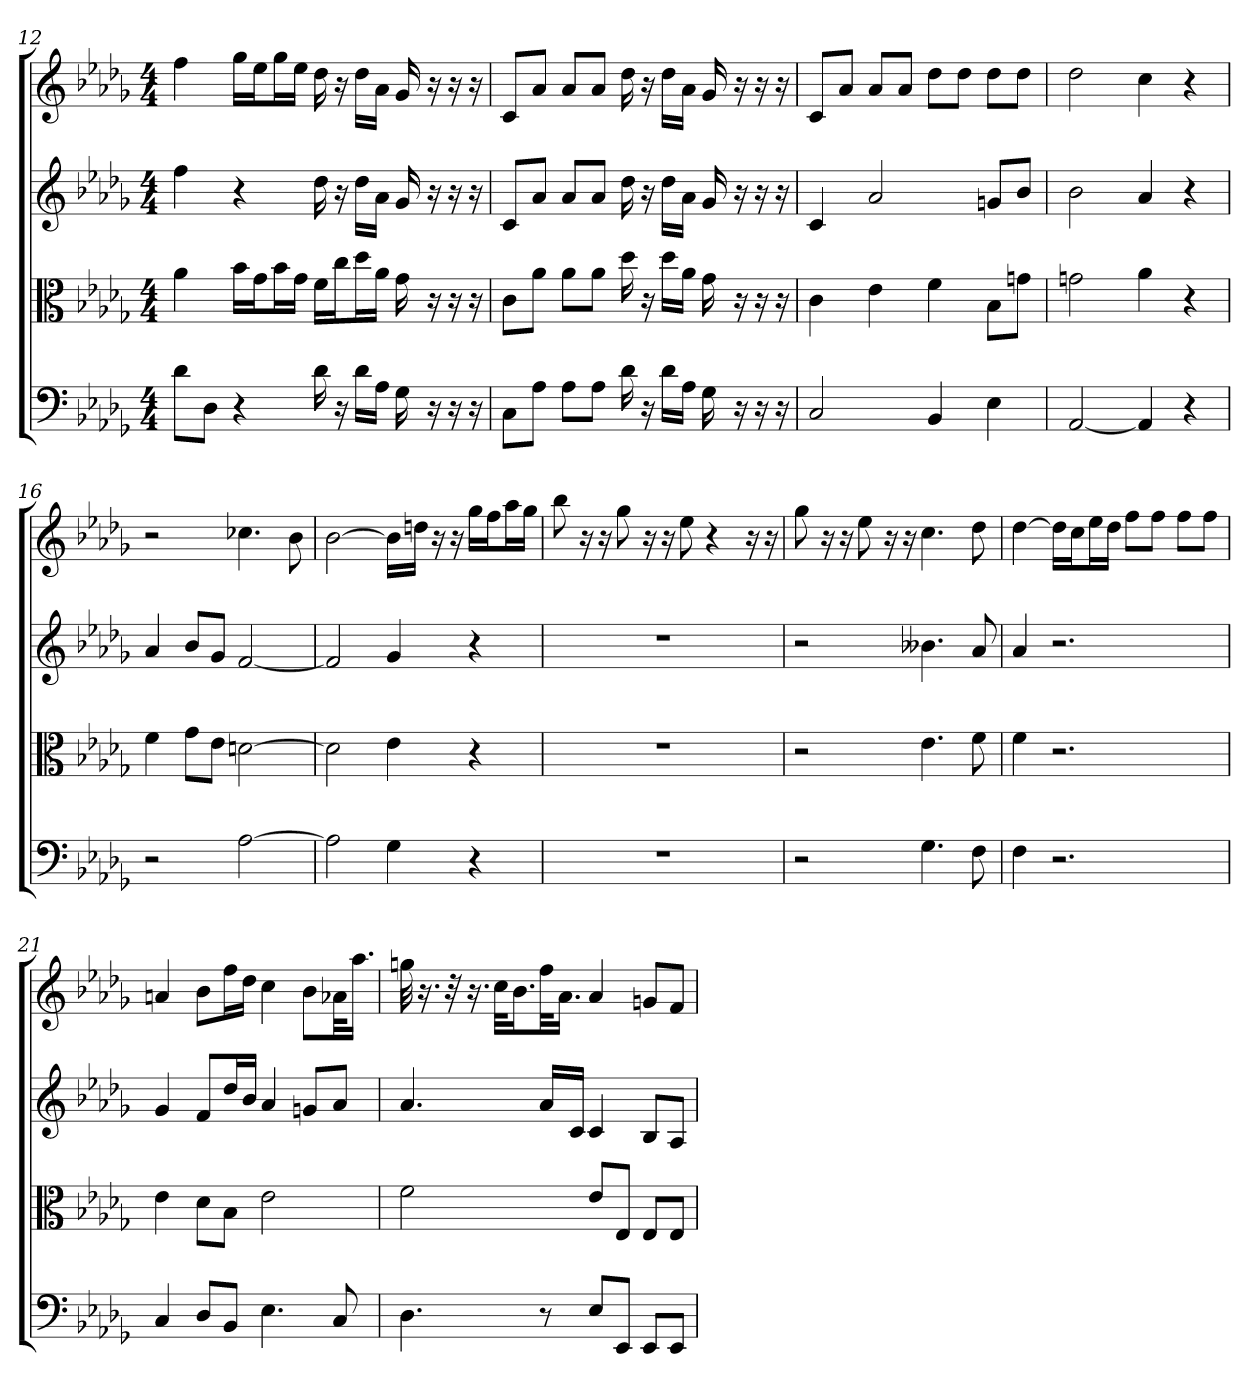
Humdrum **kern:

**kern	**kern	**kern	**kern
*part4	*part3	*part2	*part1
*staff4	*staff3	*staff2	*staff1
*clefF4	*clefC3	*clefG2	*clefG2
*k[b-e-a-d-g-]	*k[b-e-a-d-g-]	*k[b-e-a-d-g-]	*k[b-e-a-d-g-]
*D-:	*D-:	*D-:	*D-:
*M4/4	*M4/4	*M4/4	*M4/4
=12	=12	=12	=12
8d-\L	4a-	4ff	4ff
8D-\J	.	.	.
4r	16b-\LL	4r	16gg-\LL
.	16g-\J	.	16ee-\J
.	16b-\L	.	16gg-\L
.	16g-\JJ	.	16ee-\JJ
16d-	16f\LL	16dd-	16dd-
16r	16cc\J	16r	16r
16d-\LL	16dd-\L	16dd-\LL	16dd-\LL
16A-\JJ	16a-\JJ	16a-\JJ	16a-\JJ
16G-	16g-	16g-	16g-
16r	16r	16r	16r
16r	16r	16r	16r
16r	16r	16r	16r
=13	=13	=13	=13
8C\L	8c\L	8c/L	8c/L
8A-\J	8a-\J	8a-/J	8a-/J
8A-\L	8a-\L	8a-/L	8a-/L
8A-\J	8a-\J	8a-/J	8a-/J
16d-	16dd-	16dd-	16dd-
16r	16r	16r	16r
16d-\LL	16dd-\LL	16dd-\LL	16dd-\LL
16A-\JJ	16a-\JJ	16a-\JJ	16a-\JJ
16G-	16g-	16g-	16g-
16r	16r	16r	16r
16r	16r	16r	16r
16r	16r	16r	16r
=14	=14	=14	=14
2C	4c	4c	8c/L
.	.	.	8a-/J
.	4e-	2a-	8a-/L
.	.	.	8a-/J
4BB-	4f	.	8dd-\L
.	.	.	8dd-\J
4E-	8B-\L	8gn/L	8dd-\L
.	8gn\J	8b-/J	8dd-\J
=15	=15	=15	=15
[2AA-	2gn	2b-	2dd-
4AA-]	4a-	4a-	4cc
4r	4r	4r	4r
=16	=16	=16	=16
2r	4f	4a-	2r
.	8g-\L	8b-/L	.
.	8e-\J	8g-/J	.
[2A-	[2dn	[2f	4.cc-X
.	.	.	8b-
=17	=17	=17	=17
2A-]	2d]	2f]	[2b-
4G-	4e-	4g-	16b-\LL]
.	.	.	16ddn\JJ
.	.	.	16r
.	.	.	16r
4r	4r	4r	16gg-\LL
.	.	.	16ff\J
.	.	.	16aa-\L
.	.	.	16gg-\JJ
=18	=18	=18	=18
1r	1r	1r	8bb-
.	.	.	16r
.	.	.	16r
.	.	.	8gg-
.	.	.	16r
.	.	.	16r
.	.	.	8ee-
.	.	.	4r
.	.	.	16r
.	.	.	16r
=19	=19	=19	=19
2r	2r	2r	8gg-
.	.	.	16r
.	.	.	16r
.	.	.	8ee-
.	.	.	16r
.	.	.	16r
4.G-	4.e-	4.b--X	4.cc
8F	8f	8a-	8dd-
=20	=20	=20	=20
4F	4f	4a-	[4dd-
2.r	2.r	2.r	16dd-\LL]
.	.	.	16cc\J
.	.	.	16ee-\L
.	.	.	16dd-\JJ
.	.	.	8ff\L
.	.	.	8ff\J
.	.	.	8ff\L
.	.	.	8ff\J
=21	=21	=21	=21
4C	4e-	4g-	4an
8D-/L	8d-\L	8f/L	8b-\L
8BB-/J	8B-\J	16dd-/L	16ff\L
.	.	16b-/JJ	16dd-\JJ
4.E-	2e-	4a-	4cc
.	.	8gn/L	8b-\L
8C	.	8a-/J	32a-X\KL
.	.	.	16.aa-\JJ
=22	=22	=22	=22
4.D-	2f	4.a-	32ggn
.	.	.	16.r
.	.	.	32r
.	.	.	16.r
.	.	.	32cc\KLL
.	.	.	16.b-\J
8r	.	16a-/LL	32ff\KL
.	.	.	16.a-\JJ
.	.	16c/JJ	.
8E-/L	8e-/L	4c	4a-
8EE-/J	8E-/J	.	.
8EE-/L	8E-/L	8B-/L	8gn/L
8EE-/J	8E-/J	8A-/J	8f/J
=	=	=	=
*-	*-	*-	*-
